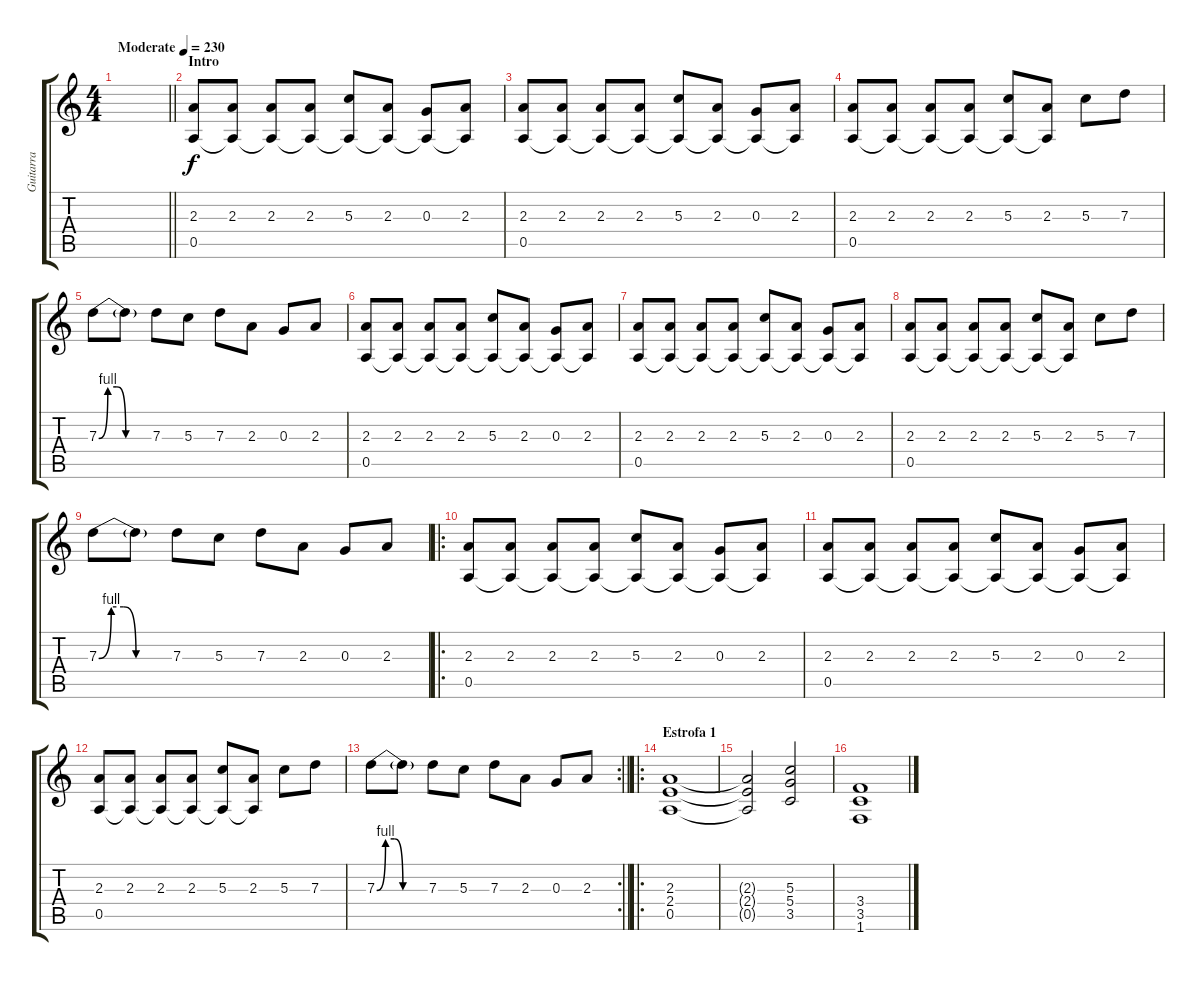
\track ("Guitarra" "Guitarra") {instrument overdrivenguitar}
\staff {score tabs}
\tuning (E4 B3 G3 D3 A2 E2) {hide}
\ts (4 4)
\tempo (230 "Moderate")
\clef g2
\barLineRight lightlight
\ks c
|
\section ("" "Intro")
(2.3 0.5).8 (2.3 0.5{t}).8 (2.3 0.5{t}).8 (2.3 0.5{t}).8 (5.3 0.5{t}).8 (2.3 0.5{t}).8 (0.3 0.5{t}).8 (2.3 0.5{t}).8 |
(2.3 0.5).8 (2.3 0.5{t}).8 (2.3 0.5{t}).8 (2.3 0.5{t}).8 (5.3 0.5{t}).8 (2.3 0.5{t}).8 (0.3 0.5{t}).8 (2.3 0.5{t}).8 |
(2.3 0.5).8 (2.3 0.5{t}).8 (2.3 0.5{t}).8 (2.3 0.5{t}).8 (5.3 0.5{t}).8 (2.3 0.5{t}).8 5.3.8 7.3.8 |
7.3{be (custom 0 0 10 4 20 4 30 0 60 0)}.8 7.3{t}.8 7.3.8 5.3.8 7.3.8 2.3.8 0.3.8 2.3.8 |
(2.3 0.5).8 (2.3 0.5{t}).8 (2.3 0.5{t}).8 (2.3 0.5{t}).8 (5.3 0.5{t}).8 (2.3 0.5{t}).8 (0.3 0.5{t}).8 (2.3 0.5{t}).8 |
(2.3 0.5).8 (2.3 0.5{t}).8 (2.3 0.5{t}).8 (2.3 0.5{t}).8 (5.3 0.5{t}).8 (2.3 0.5{t}).8 (0.3 0.5{t}).8 (2.3 0.5{t}).8 |
(2.3 0.5).8 (2.3 0.5{t}).8 (2.3 0.5{t}).8 (2.3 0.5{t}).8 (5.3 0.5{t}).8 (2.3 0.5{t}).8 5.3.8 7.3.8 |
7.3{be (custom 0 0 10 4 20 4 30 0 60 0)}.8 7.3{t}.8 7.3.8 5.3.8 7.3.8 2.3.8 0.3.8 2.3.8 |
\ro
(2.3 0.5).8 (2.3 0.5{t}).8 (2.3 0.5{t}).8 (2.3 0.5{t}).8 (5.3 0.5{t}).8 (2.3 0.5{t}).8 (0.3 0.5{t}).8 (2.3 0.5{t}).8 |
(2.3 0.5).8 (2.3 0.5{t}).8 (2.3 0.5{t}).8 (2.3 0.5{t}).8 (5.3 0.5{t}).8 (2.3 0.5{t}).8 (0.3 0.5{t}).8 (2.3 0.5{t}).8 |
(2.3 0.5).8 (2.3 0.5{t}).8 (2.3 0.5{t}).8 (2.3 0.5{t}).8 (5.3 0.5{t}).8 (2.3 0.5{t}).8 5.3.8 7.3.8 |
\rc 2
\barLineRight lightlight
7.3{be (custom 0 0 10 4 20 4 30 0 60 0)}.8 7.3{t}.8 7.3.8 5.3.8 7.3.8 2.3.8 0.3.8 2.3.8 |
\ro
\section ("" "Estrofa 1")
(2.3 2.4 0.5).1 |
(2.3{t} 2.4{t} 0.5{t}).2 (5.3 5.4 3.5).2 |
(3.4 3.5 1.6).1
